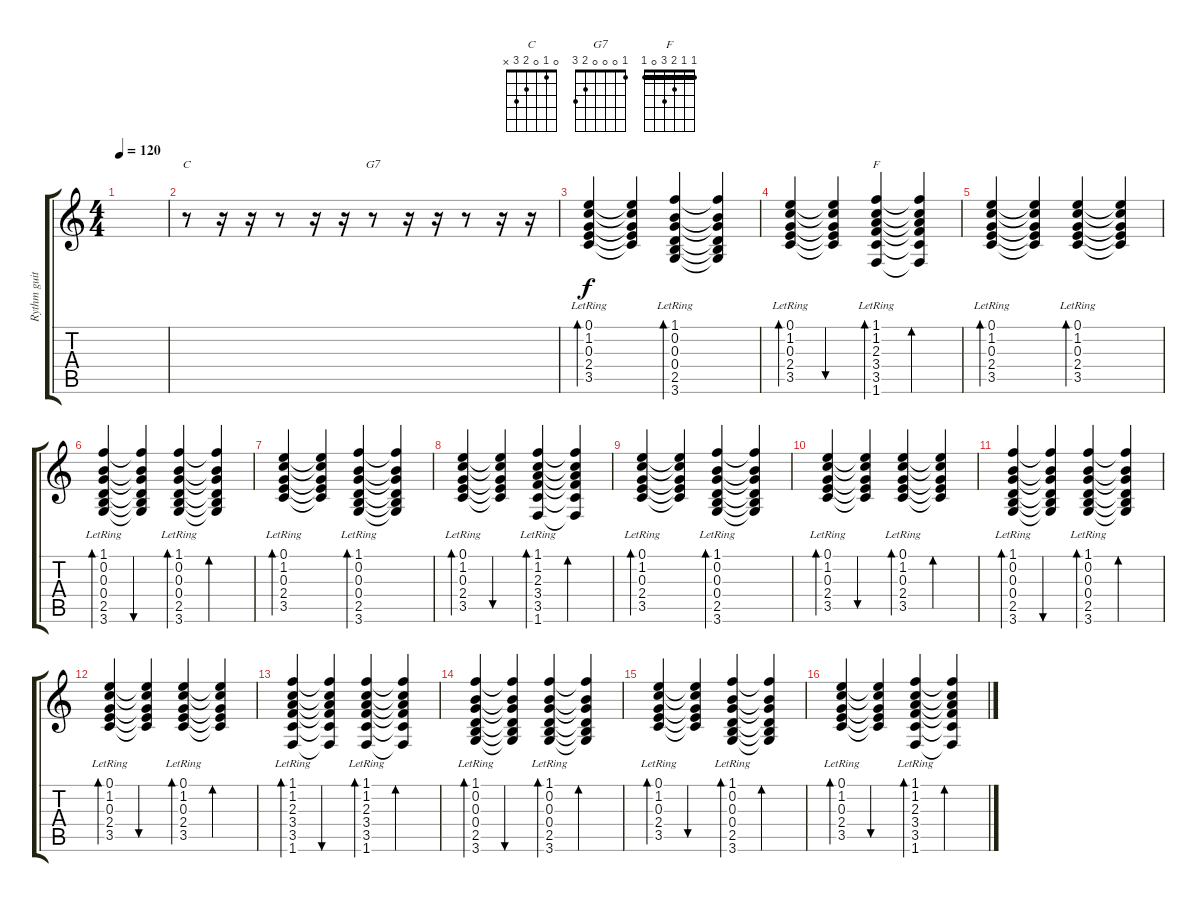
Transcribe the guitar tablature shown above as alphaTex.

\track ("Rythm guit" "Rythm guit") {instrument acousticguitarnylon}
\staff {score tabs}
\tuning (E4 B3 G3 D3 A2 E2) {hide}
\chord ("C" 0 1 0 2 3 x)
\chord ("G7" 1 0 0 0 2 3)
\chord ("F" 1 1 2 3 0 1) {barre 1}
\ts (4 4)
\tempo 120
\clef g2
\ks c
|
r.8{ch "C"} r.16 r.16 r.8 r.16 r.16 r.8{ch "G7"} r.16 r.16 r.8 r.16 r.16 |
(0.1{lr} 1.2{lr} 0.3{lr} 2.4{lr} 3.5{lr}).4{bd 240} (0.1{t} 1.2{t} 0.3{t} 2.4{t} 3.5{t}).4 (1.1{lr} 0.2{lr} 0.3{lr} 0.4{lr} 2.5{lr} 3.6{lr}).4{bd 240} (1.1{t} 0.2{t} 0.3{t} 0.4{t} 2.5{t} 3.6{t}).4 |
(0.1{lr} 1.2{lr} 0.3{lr} 2.4{lr} 3.5{lr}).4{bd 240} (0.1{t} 1.2{t} 0.3{t} 2.4{t} 3.5{t}).4{bu 240} (1.1{lr} 1.2{lr} 2.3{lr} 3.4{lr} 3.5{lr} 1.6{lr}).4{bd 240 ch "F"} (1.1{t} 1.2{t} 2.3{t} 3.4{t} 3.5{t} 1.6{t}).4{bd 240} |
(0.1{lr} 1.2{lr} 0.3{lr} 2.4{lr} 3.5{lr}).4{bd 240} (0.1{t} 1.2{t} 0.3{t} 2.4{t} 3.5{t}).4 (0.1{lr} 1.2{lr} 0.3{lr} 2.4{lr} 3.5{lr}).4{bd 240} (0.1{t} 1.2{t} 0.3{t} 2.4{t} 3.5{t}).4 |
(1.1{lr} 0.2{lr} 0.3{lr} 0.4{lr} 2.5{lr} 3.6{lr}).4{bd 240} (1.1{t} 0.2{t} 0.3{t} 0.4{t} 2.5{t} 3.6{t}).4{bu 240} (1.1{lr} 0.2{lr} 0.3{lr} 0.4{lr} 2.5{lr} 3.6{lr}).4{bd 240} (1.1{t} 0.2{t} 0.3{t} 0.4{t} 2.5{t} 3.6{t}).4{bd 240} |
(0.1{lr} 1.2{lr} 0.3{lr} 2.4{lr} 3.5{lr}).4{bd 240} (0.1{t} 1.2{t} 0.3{t} 2.4{t} 3.5{t}).4 (1.1{lr} 0.2{lr} 0.3{lr} 0.4{lr} 2.5{lr} 3.6{lr}).4{bd 240} (1.1{t} 0.2{t} 0.3{t} 0.4{t} 2.5{t} 3.6{t}).4 |
(0.1{lr} 1.2{lr} 0.3{lr} 2.4{lr} 3.5{lr}).4{bd 240} (0.1{t} 1.2{t} 0.3{t} 2.4{t} 3.5{t}).4{bu 240} (1.1{lr} 1.2{lr} 2.3{lr} 3.4{lr} 3.5{lr} 1.6{lr}).4{bd 240} (1.1{t} 1.2{t} 2.3{t} 3.4{t} 3.5{t} 1.6{t}).4{bd 240} |
(0.1{lr} 1.2{lr} 0.3{lr} 2.4{lr} 3.5{lr}).4{bd 240} (0.1{t} 1.2{t} 0.3{t} 2.4{t} 3.5{t}).4 (1.1{lr} 0.2{lr} 0.3{lr} 0.4{lr} 2.5{lr} 3.6{lr}).4{bd 240} (1.1{t} 0.2{t} 0.3{t} 0.4{t} 2.5{t} 3.6{t}).4 |
(0.1{lr} 1.2{lr} 0.3{lr} 2.4{lr} 3.5{lr}).4{bd 240} (0.1{t} 1.2{t} 0.3{t} 2.4{t} 3.5{t}).4{bu 240} (0.1{lr} 1.2{lr} 0.3{lr} 2.4{lr} 3.5{lr}).4{bd 240} (0.1{t} 1.2{t} 0.3{t} 2.4{t} 3.5{t}).4{bd 240} |
(1.1{lr} 0.2{lr} 0.3{lr} 0.4{lr} 2.5{lr} 3.6{lr}).4{bd 240} (1.1{t} 0.2{t} 0.3{t} 0.4{t} 2.5{t} 3.6{t}).4{bu 240} (1.1{lr} 0.2{lr} 0.3{lr} 0.4{lr} 2.5{lr} 3.6{lr}).4{bd 240} (1.1{t} 0.2{t} 0.3{t} 0.4{t} 2.5{t} 3.6{t}).4{bd 240} |
(0.1{lr} 1.2{lr} 0.3{lr} 2.4{lr} 3.5{lr}).4{bd 240} (0.1{t} 1.2{t} 0.3{t} 2.4{t} 3.5{t}).4{bu 240} (0.1{lr} 1.2{lr} 0.3{lr} 2.4{lr} 3.5{lr}).4{bd 240} (0.1{t} 1.2{t} 0.3{t} 2.4{t} 3.5{t}).4{bd 240} |
(1.1{lr} 1.2{lr} 2.3{lr} 3.4{lr} 3.5{lr} 1.6{lr}).4{bd 240} (1.1{t} 1.2{t} 2.3{t} 3.4{t} 3.5{t} 1.6{t}).4{bu 240} (1.1{lr} 1.2{lr} 2.3{lr} 3.4{lr} 3.5{lr} 1.6{lr}).4{bd 240} (1.1{t} 1.2{t} 2.3{t} 3.4{t} 3.5{t} 1.6{t}).4{bd 240} |
(1.1{lr} 0.2{lr} 0.3{lr} 0.4{lr} 2.5{lr} 3.6{lr}).4{bd 240} (1.1{t} 0.2{t} 0.3{t} 0.4{t} 2.5{t} 3.6{t}).4{bu 240} (1.1{lr} 0.2{lr} 0.3{lr} 0.4{lr} 2.5{lr} 3.6{lr}).4{bd 240} (1.1{t} 0.2{t} 0.3{t} 0.4{t} 2.5{t} 3.6{t}).4{bd 240} |
(0.1{lr} 1.2{lr} 0.3{lr} 2.4{lr} 3.5{lr}).4{bd 240} (0.1{t} 1.2{t} 0.3{t} 2.4{t} 3.5{t}).4{bu 240} (1.1{lr} 0.2{lr} 0.3{lr} 0.4{lr} 2.5{lr} 3.6{lr}).4{bd 240} (1.1{t} 0.2{t} 0.3{t} 0.4{t} 2.5{t} 3.6{t}).4{bd 240} |
(0.1{lr} 1.2{lr} 0.3{lr} 2.4{lr} 3.5{lr}).4{bd 240} (0.1{t} 1.2{t} 0.3{t} 2.4{t} 3.5{t}).4{bu 240} (1.1{lr} 1.2{lr} 2.3{lr} 3.4{lr} 3.5{lr} 1.6{lr}).4{bd 240} (1.1{t} 1.2{t} 2.3{t} 3.4{t} 3.5{t} 1.6{t}).4{bd 240}
